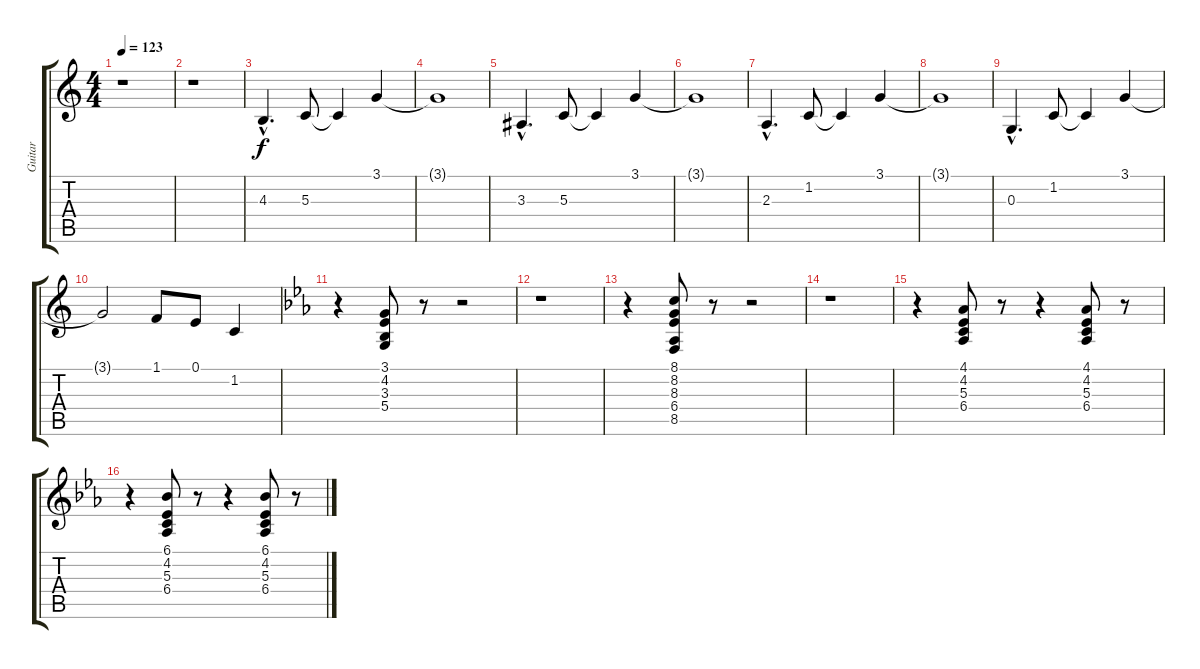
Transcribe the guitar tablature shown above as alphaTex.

\track ("Guitar" "Guitar") {instrument lead2sawtooth}
\staff {score tabs}
\tuning (E4 B3 G3 D3 A2 E2) {hide}
\ts (4 4)
\tempo 123
\clef g2
\ks c
r.1{dy f instrument lead2sawtooth} |
r.1 |
4.3{hac}.4{d} 5.3.8 5.3{t}.4 3.1.4 |
3.1{t}.1 |
3.3{hac}.4{d} 5.3.8 5.3{t}.4 3.1.4 |
3.1{t}.1 |
2.3{hac}.4{d} 1.2.8 1.2{t}.4 3.1.4 |
3.1{t}.1 |
0.3{hac}.4{d} 1.2.8 1.2{t}.4 3.1.4 |
3.1{t}.2 1.1.8 0.1.8 1.2.4 |
\ks eb
r.4 (3.1 4.2 3.3 5.4).8{volume 10 instrument electricguitarjazz} r.8 r.2 |
r.1 |
r.4 (8.1 8.2 8.3 6.4 8.5).8 r.8 r.2 |
r.1 |
r.4 (4.1 4.2 5.3 6.4).8 r.8 r.4 (4.1 4.2 5.3 6.4).8 r.8 |
r.4 (6.1 4.2 5.3 6.4).8 r.8 r.4 (6.1 4.2 5.3 6.4).8 r.8
